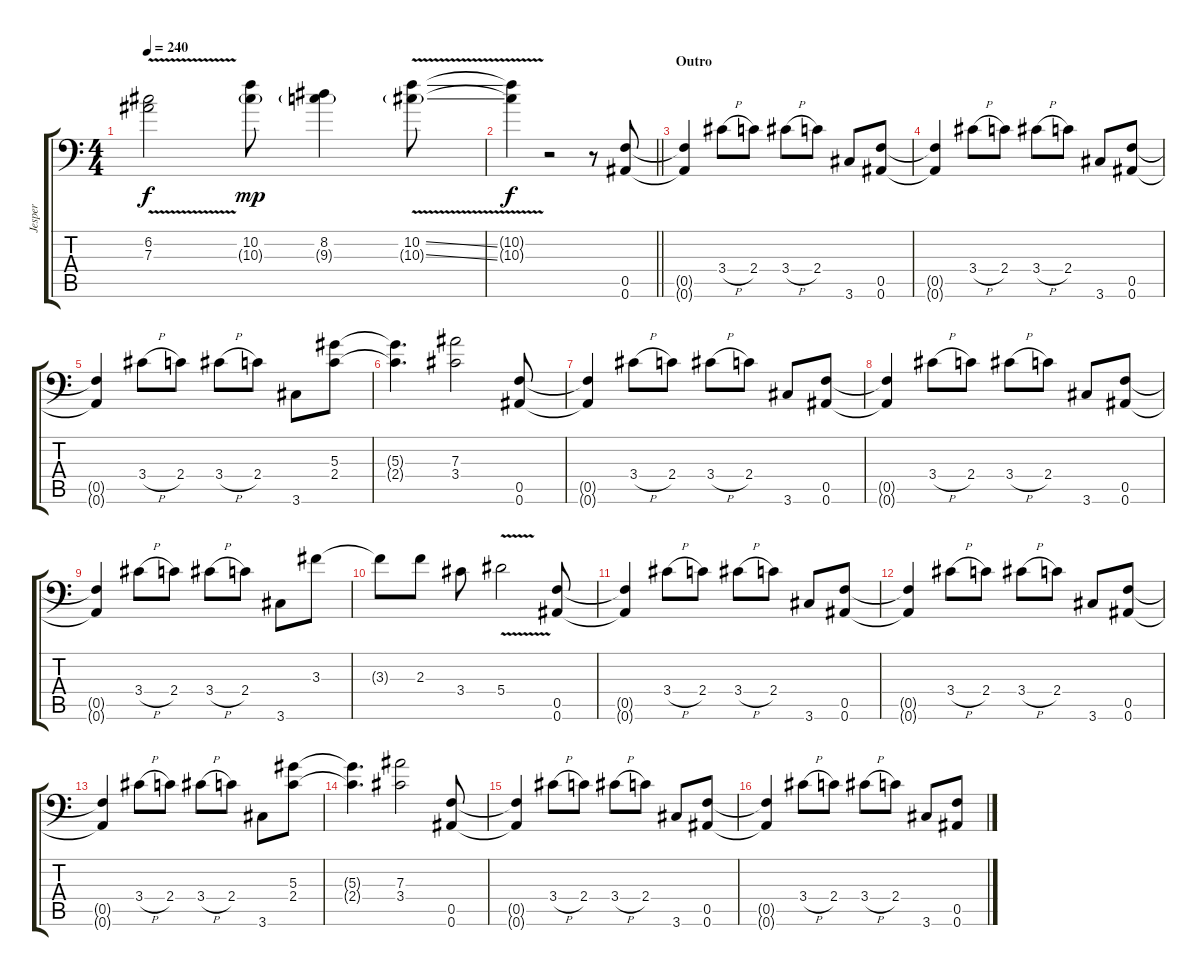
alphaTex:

\track ("Jesper" "Jesper") {instrument distortionguitar}
\staff {score tabs}
\tuning (C4 G3 Eb3 Bb2 F2 Bb1) {hide}
\ts (4 4)
\tempo 240
\clef f4
\ks c
(6.2{v t} 7.3{v t}).2{dy f} (10.2 10.3{g}).8{dy mp} (8.2 9.3{g}).4 (10.2{v ss} 10.3{v ss g}).8 |
\barLineRight lightlight
(10.2{t} 10.3{t}).4{dy f} r.2 r.8 (0.5 0.6).8 |
\section ("" "Outro")
(0.5{t} 0.6{t}).4 3.4{h}.8 2.4.8 3.4{h}.8 2.4.8 3.6.8 (0.5 0.6).8 |
(0.5{t} 0.6{t}).4 3.4{h}.8 2.4.8 3.4{h}.8 2.4.8 3.6.8 (0.5 0.6).8 |
(0.5{t} 0.6{t}).4 3.4{h}.8 2.4.8 3.4{h}.8 2.4.8 3.6.8 (5.3 2.4).8 |
(5.3{t} 2.4{t}).4{d} (7.3 3.4).2 (0.5 0.6).8 |
(0.5{t} 0.6{t}).4 3.4{h}.8 2.4.8 3.4{h}.8 2.4.8 3.6.8 (0.5 0.6).8 |
(0.5{t} 0.6{t}).4 3.4{h}.8 2.4.8 3.4{h}.8 2.4.8 3.6.8 (0.5 0.6).8 |
(0.5{t} 0.6{t}).4 3.4{h}.8 2.4.8 3.4{h}.8 2.4.8 3.6.8 3.3.8 |
3.3{t}.8 2.3.8 3.4.8 5.4{v}.2 (0.5 0.6).8 |
(0.5{t} 0.6{t}).4 3.4{h}.8 2.4.8 3.4{h}.8 2.4.8 3.6.8 (0.5 0.6).8 |
(0.5{t} 0.6{t}).4 3.4{h}.8 2.4.8 3.4{h}.8 2.4.8 3.6.8 (0.5 0.6).8 |
(0.5{t} 0.6{t}).4 3.4{h}.8 2.4.8 3.4{h}.8 2.4.8 3.6.8 (5.3 2.4).8 |
(5.3{t} 2.4{t}).4{d} (7.3 3.4).2 (0.5 0.6).8 |
(0.5{t} 0.6{t}).4 3.4{h}.8 2.4.8 3.4{h}.8 2.4.8 3.6.8 (0.5 0.6).8 |
(0.5{t} 0.6{t}).4 3.4{h}.8 2.4.8 3.4{h}.8 2.4.8 3.6.8 (0.5 0.6).8
